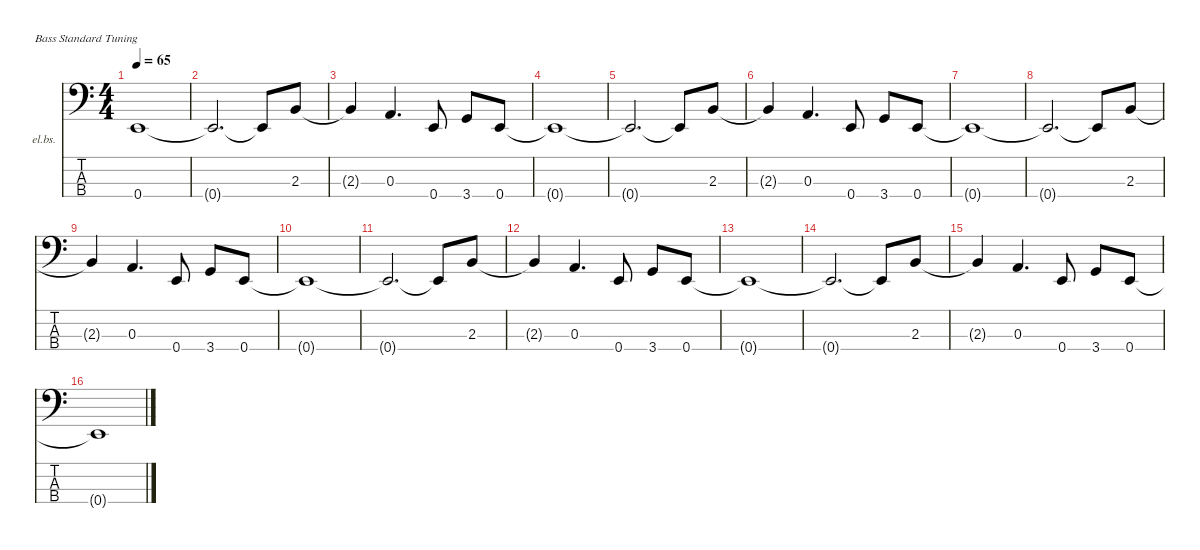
\hideDynamics
\bracketExtendMode nobrackets
\firstSystemTrackNameOrientation horizontal
\otherSystemsTrackNameOrientation horizontal
\track ("Bass" "el.bs.") {instrument electricbassfinger}
\staff {score tabs}
\tuning (G2 D2 A1 E1)
\ts (4 4)
\tempo 65
\clef f4
\ks aminor
0.4{t}.1{dy ff beam Up} |
0.4{t}.2{d beam Up} 0.4{t}.8{beam Up} 2.3.8{beam Up} |
2.3{t}.4{beam Up} 0.3.4{d beam Up} 0.4.8{beam Up} 3.4.8{beam Up} 0.4.8{beam Up} |
0.4{t}.1{beam Up} |
0.4{t}.2{d beam Up} 0.4{t}.8{beam Up} 2.3.8{beam Up} |
2.3{t}.4{beam Up} 0.3.4{d beam Up} 0.4.8{beam Up} 3.4.8{beam Up} 0.4.8{beam Up} |
0.4{t}.1{beam Up} |
0.4{t}.2{d beam Up} 0.4{t}.8{beam Up} 2.3.8{beam Up} |
2.3{t}.4{beam Up} 0.3.4{d beam Up} 0.4.8{beam Up} 3.4.8{beam Up} 0.4.8{beam Up} |
0.4{t}.1{beam Up} |
0.4{t}.2{d beam Up} 0.4{t}.8{beam Up} 2.3.8{beam Up} |
2.3{t}.4{beam Up} 0.3.4{d beam Up} 0.4.8{beam Up} 3.4.8{beam Up} 0.4.8{beam Up} |
0.4{t}.1{beam Up} |
0.4{t}.2{d beam Up} 0.4{t}.8{beam Up} 2.3.8{beam Up} |
2.3{t}.4{beam Up} 0.3.4{d beam Up} 0.4.8{beam Up} 3.4.8{beam Up} 0.4.8{beam Up} |
0.4{t}.1{beam Up}
